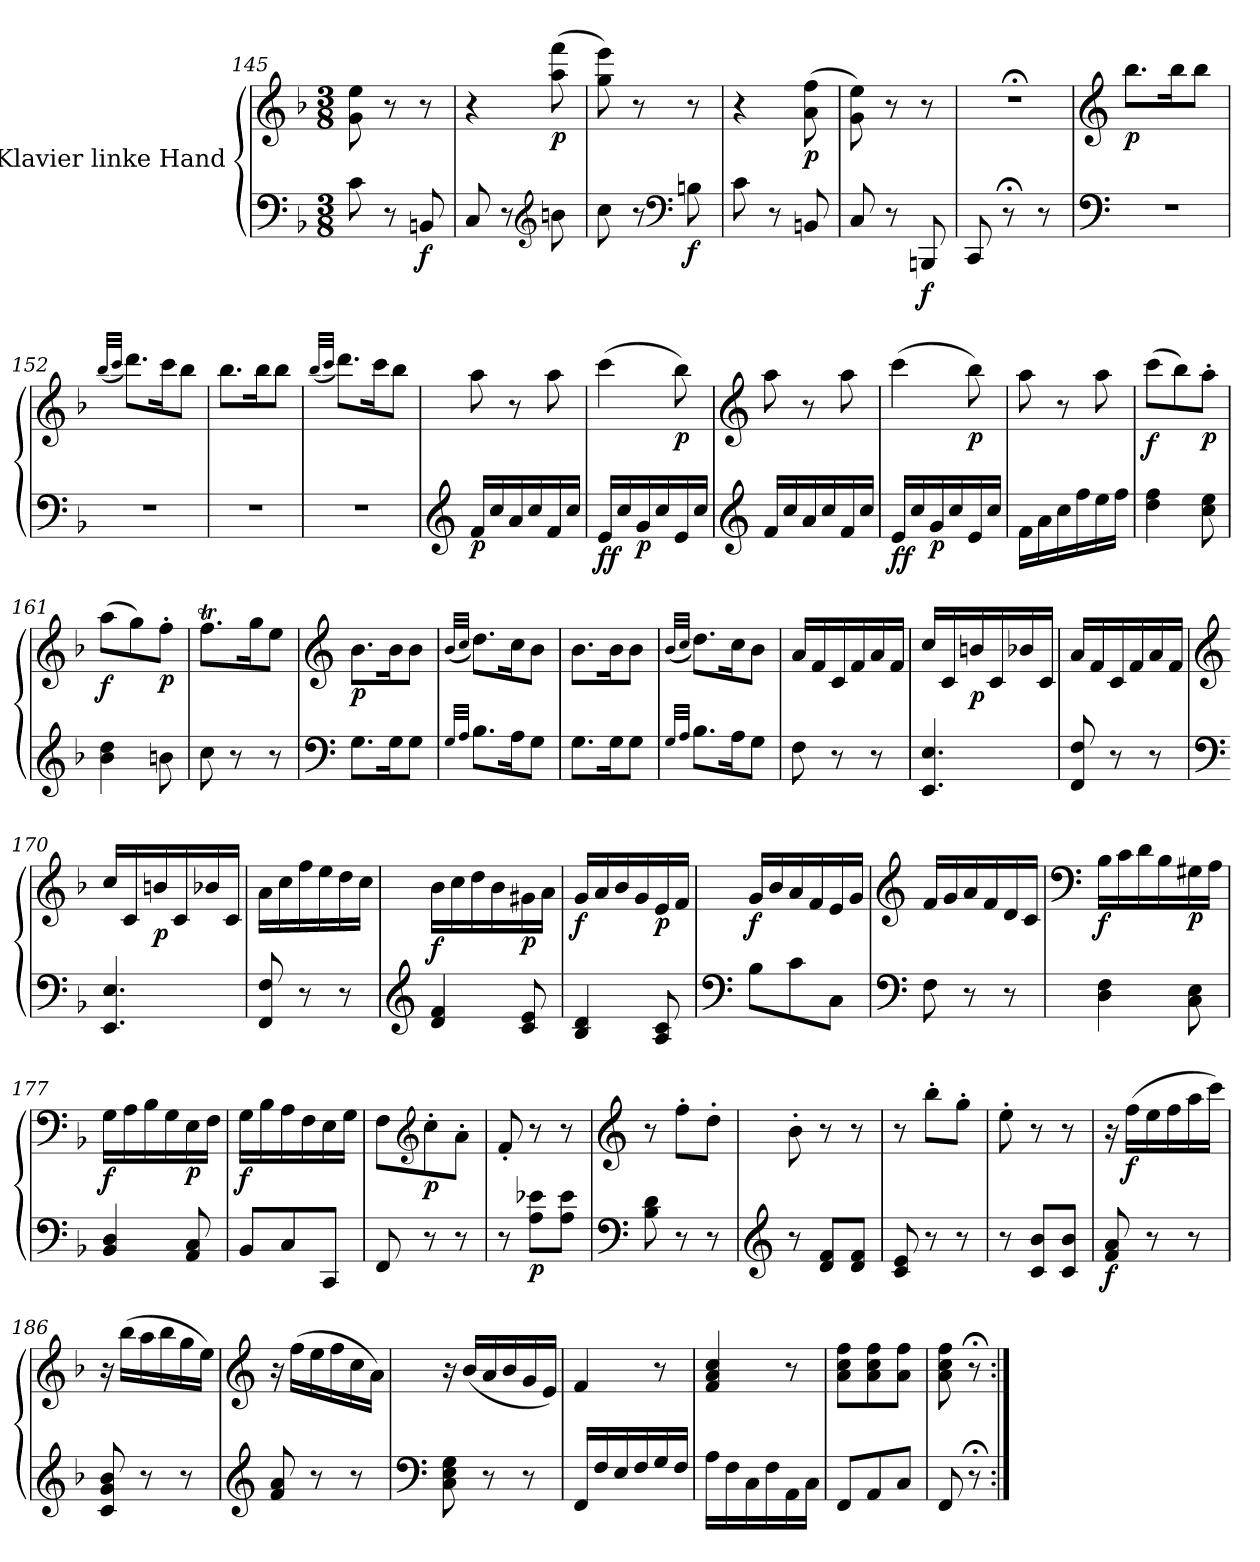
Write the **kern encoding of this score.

**kern	**kern	**dynam
*part1	*part1	*part1
*staff2	*staff1	*staff1/2
*I"Klavier linke Hand	*	*
*clefF4	*clefG2	*
*k[b-]	*k[b-]	*
*M3/8	*M3/8	*
=145	=145	=145
8c\	8g\ 8ee\	.
8r	8r	.
!	!	!LO:DY:b=2
8BBn/	8r	f
=146	=146	=146
8C/	4r	.
8r	.	.
*clefG2	*	*
!	!	!LO:DY:b
8bn\	(8aa\ 8fff\	p
=147	=147	=147
8cc\	8gg\ 8eee\)	.
8r	8r	.
*clefF4	*	*
!	!	!LO:DY:b=2
8Bn\	8r	f
=148	=148	=148
8c\	4r	.
8r	.	.
!	!	!LO:DY:b
8BBn/	(8a\ 8ff\	p
=149	=149	=149
8C/	8g\ 8ee\)	.
8r	8r	.
!	!	!LO:DY:b=2
8BBBn/	8r	f
=150	=150	=150
8CC/	4.r;<	.
8r;<	.	.
8r	.	.
!!LO:LB:g=z
=151	=151	=151
*clefF4	*clefG2	*
!	!	!LO:DY:b
4.r	8.bb-\L	p
.	16bb-\K	.
.	8bb-\J	.
=152	=152	=152
.	(32qbb-/LLL	.
.	32qccc/JJJ	.
4.r	8.ddd\L)	.
.	16ccc\K	.
.	8bb-\J	.
=153	=153	=153
4.r	8.bb-\L	.
.	16bb-\K	.
.	8bb-\J	.
=154	=154	=154
.	(32qbb-/LLL	.
.	32qccc/JJJ	.
4.r	8.ddd\L)	.
.	16ccc\K	.
.	8bb-\J	.
=155	=155	=155
*clefG2	*	*
!	!	!LO:DY:b=2
16f/LL	8aa\	p
16cc/	.	.
16a/	8r	.
16cc/	.	.
16f/	8aa\	.
16cc/JJ	.	.
=156	=156	=156
!	!	!LO:DY:b=2
!	!	!LO:DY:n=1:b
16e/LL	(4ccc\	f f
16cc/	.	.
!	!	!LO:DY:n=2:b=2
16g/	.	p
16cc/	.	.
!	!	!LO:DY:n=3:b
16e/	8bb-\)	p
16cc/JJ	.	.
!!LO:PB:g=z
=157	=157	=157
*clefG2	*clefG2	*
16f/LL	8aa\	.
16cc/	.	.
16a/	8r	.
16cc/	.	.
16f/	8aa\	.
16cc/JJ	.	.
=158	=158	=158
!	!	!LO:DY:b=2
!	!	!LO:DY:n=1:b
16e/LL	(4ccc\	f f
16cc/	.	.
!	!	!LO:DY:n=2:b=2
16g/	.	p
16cc/	.	.
!	!	!LO:DY:n=3:b
16e/	8bb-\)	p
16cc/JJ	.	.
=159	=159	=159
16f\LL	8aa\	.
16a\	.	.
16cc\	8r	.
16ff\	.	.
16ee\	8aa\	.
16ff\JJ	.	.
=160	=160	=160
!	!	!LO:DY:b
4dd\ 4ff\	(8ccc\L	f
.	8bb-\)	.
!	!	!LO:DY:b
8cc\ 8ee\	8aa'\J	p
=161	=161	=161
!	!	!LO:DY:b
4b-\ 4dd\	(8aa\L	f
.	8gg\)	.
!	!	!LO:DY:b
8bn\	8ff'\J	p
=162	=162	=162
8cc\	8.ffT\L	.
8r	.	.
.	16gg\K	.
8r	8ee\J	.
!!LO:LB:g=z
=163	=163	=163
*clefF4	*clefG2	*
!	!	!LO:DY:b
8.G\L	8.b-\L	p
16G\K	16b-\K	.
8G\J	8b-\J	.
=164	=164	=164
32qG/LLL	(32qb-/LLL	.
32qA/JJJ	32qcc/JJJ	.
8.B-\L	8.dd\L)	.
16A\K	16cc\K	.
8G\J	8b-\J	.
=165	=165	=165
8.G\L	8.b-\L	.
16G\K	16b-\K	.
8G\J	8b-\J	.
=166	=166	=166
32qG/LLL	(32qb-/LLL	.
32qA/JJJ	32qcc/JJJ	.
8.B-\L	8.dd\L)	.
16A\K	16cc\K	.
8G\J	8b-\J	.
=167	=167	=167
8F\	16a/LL	.
.	16f/	.
8r	16c/	.
.	16f/	.
8r	16a/	.
.	16f/JJ	.
=168	=168	=168
!	!	!LO:DY:b=2
!	!	!LO:DY:n=1:b
4.EE/ 4.E/	16cc/LL	fp f
.	16c/	.
!	!	!LO:DY:n=2:b
.	16bn/	p
.	16c/	.
.	16b-X/	.
.	16c/JJ	.
!!LO:LB:g=z
=169	=169	=169
8FF/ 8F/	16a/LL	.
.	16f/	.
8r	16c/	.
.	16f/	.
8r	16a/	.
.	16f/JJ	.
!!LO:LB:g=z
=170	=170	=170
*clefF4	*clefG2	*
!	!	!LO:DY:b=2
!	!	!LO:DY:n=1:b
4.EE/ 4.E/	16cc/LL	fp f
.	16c/	.
!	!	!LO:DY:n=2:b
.	16bn/	p
.	16c/	.
.	16b-X/	.
.	16c/JJ	.
=171	=171	=171
8FF/ 8F/	16a\LL	.
.	16cc\	.
8r	16ff\	.
.	16ee\	.
8r	16dd\	.
.	16cc\JJ	.
=172	=172	=172
*clefG2	*	*
!	!	!LO:DY:b
4d/ 4f/	16b-\LL	f
.	16cc\	.
.	16dd\	.
.	16b-\	.
!	!	!LO:DY:b
8c/ 8e/	16g#X\	p
.	16a\JJ	.
=173	=173	=173
!	!	!LO:DY:b
4B-/ 4d/	16g/LL	f
.	16a/	.
.	16b-/	.
.	16g/	.
!	!	!LO:DY:b
8A/ 8c/	16e/	p
.	16f/JJ	.
!!LO:LB:g=z
=174	=174	=174
*clefF4	*	*
!	!	!LO:DY:b
8B-\L	16g/LL	f
.	16b-/	.
8c\	16a/	.
.	16f/	.
8C\J	16e/	.
.	16g/JJ	.
!!LO:LB:g=z
=175	=175	=175
*clefF4	*clefG2	*
8F\	16f/LL	.
.	16g/	.
8r	16a/	.
.	16f/	.
8r	16d/	.
.	16c/JJ	.
=176	=176	=176
*	*clefF4	*
!	!	!LO:DY:b
4D\ 4F\	16B-\LL	f
.	16c\	.
.	16d\	.
.	16B-\	.
!	!	!LO:DY:b
8C\ 8E\	16G#X\	p
.	16A\JJ	.
=177	=177	=177
!	!	!LO:DY:b
4BB-/ 4D/	16G\LL	f
.	16A\	.
.	16B-\	.
.	16G\	.
!	!	!LO:DY:b
8AA/ 8C/	16E\	p
.	16F\JJ	.
=178	=178	=178
!	!	!LO:DY:b
8BB-/L	16G\LL	f
.	16B-\	.
8C/	16A\	.
.	16F\	.
8CC/J	16E\	.
.	16G\JJ	.
=179	=179	=179
8FF/	8F\L	.
*	*clefG2	*
!	!	!LO:DY:b
8r	8cc'\	p
8r	8a'\J	.
!!LO:LB:g=z
=180	=180	=180
8r	8f'/	.
!	!	!LO:DY:b=2
8A\ 8e-X\L	8r	p
8A\ 8e-\J	8r	.
!!LO:PB:g=z
=181	=181	=181
*clefF4	*clefG2	*
8B-\ 8d\	8r	.
8r	8ff'\L	.
8r	8dd'\J	.
=182	=182	=182
*clefG2	*	*
8r	8b-'\	.
8d/ 8f/L	8r	.
8d/ 8f/J	8r	.
=183	=183	=183
8c/ 8e/	8r	.
8r	8bb-'\L	.
8r	8gg'\J	.
=184	=184	=184
8r	8ee'\	.
8c/ 8b-/L	8r	.
8c/ 8b-/J	8r	.
=185	=185	=185
!	!	!LO:DY:b=2
8f/ 8a/	16r	f
!	!	!LO:DY:b
.	(16ff\LL	f
8r	16ee\	.
.	16ff\	.
8r	16aa\	.
.	16ccc\JJ)	.
=186	=186	=186
8c/ 8g/ 8b-/	16r	.
.	(16bb-\LL	.
8r	16aa\	.
.	16bb-\	.
8r	16gg\	.
.	16ee\JJ)	.
!!LO:LB:g=z
=187	=187	=187
*clefG2	*clefG2	*
8f/ 8a/	16r	.
.	(16ff\LL	.
8r	16ee\	.
.	16ff\	.
8r	16cc\	.
.	16a\JJ)	.
=188	=188	=188
*clefF4	*	*
8C\ 8E\ 8G\	16r	.
.	(16b-/LL	.
8r	16a/	.
.	16b-/	.
8r	16g/	.
.	16e/JJ)	.
=189	=189	=189
16FF/LL	4f/	.
16F/	.	.
16E/	.	.
16F/	.	.
16G/	8r	.
16F/JJ	.	.
=190	=190	=190
16A\LL	4f/ 4a/ 4cc/	.
16F\	.	.
16C\	.	.
16F\	.	.
16AA\	8r	.
16C\JJ	.	.
=191	=191	=191
8FF/L	8a\ 8cc\ 8ff\L	.
8AA/	8a\ 8cc\ 8ff\	.
8C/J	8a\ 8ff\J	.
!!LO:LB:g=z
=192	=192	=192
8FF/	8a\ 8cc\ 8ff\	.
8r;	8r;<	.
=:|!	=:|!	=:|!
*-	*-	*-
